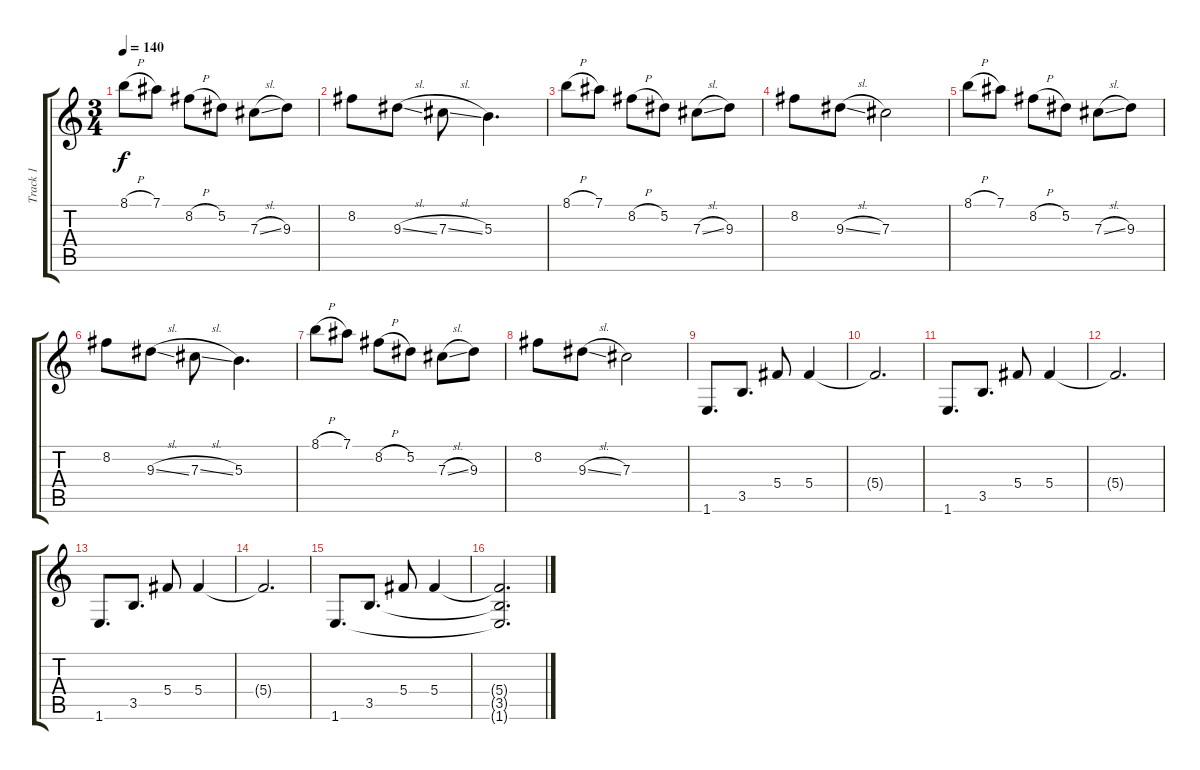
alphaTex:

\track ("Track 1" "Track 1") {instrument electricguitarjazz}
\staff {score tabs}
\tuning (Eb4 Bb3 Gb3 Db3 Ab2 Eb2) {hide}
\ts (3 4)
\tempo 140
\clef g2
\ks c
8.1{h}.8{dy f} 7.1.8 8.2{h}.8 5.2.8 7.3{sl}.8 9.3.8 |
8.2.8 9.3{sl}.8 7.3{sl}.8 5.3.4{d} |
8.1{h}.8 7.1.8 8.2{h}.8 5.2.8 7.3{sl}.8 9.3.8 |
8.2.8 9.3{sl}.8 7.3.2 |
8.1{h}.8 7.1.8 8.2{h}.8 5.2.8 7.3{sl}.8 9.3.8 |
8.2.8 9.3{sl}.8 7.3{sl}.8 5.3.4{d} |
8.1{h}.8 7.1.8 8.2{h}.8 5.2.8 7.3{sl}.8 9.3.8 |
8.2.8 9.3{sl}.8 7.3.2 |
1.6.8{d} 3.5.8{d} 5.4.8 5.4.4 |
5.4{t}.2{d} |
1.6.8{d} 3.5.8{d} 5.4.8 5.4.4 |
5.4{t}.2{d} |
1.6.8{d} 3.5.8{d} 5.4.8 5.4.4 |
5.4{t}.2{d} |
1.6.8{d} 3.5.8{d} 5.4.8 5.4.4 |
(5.4{t} 3.5{t} 1.6{t}).2{d}
